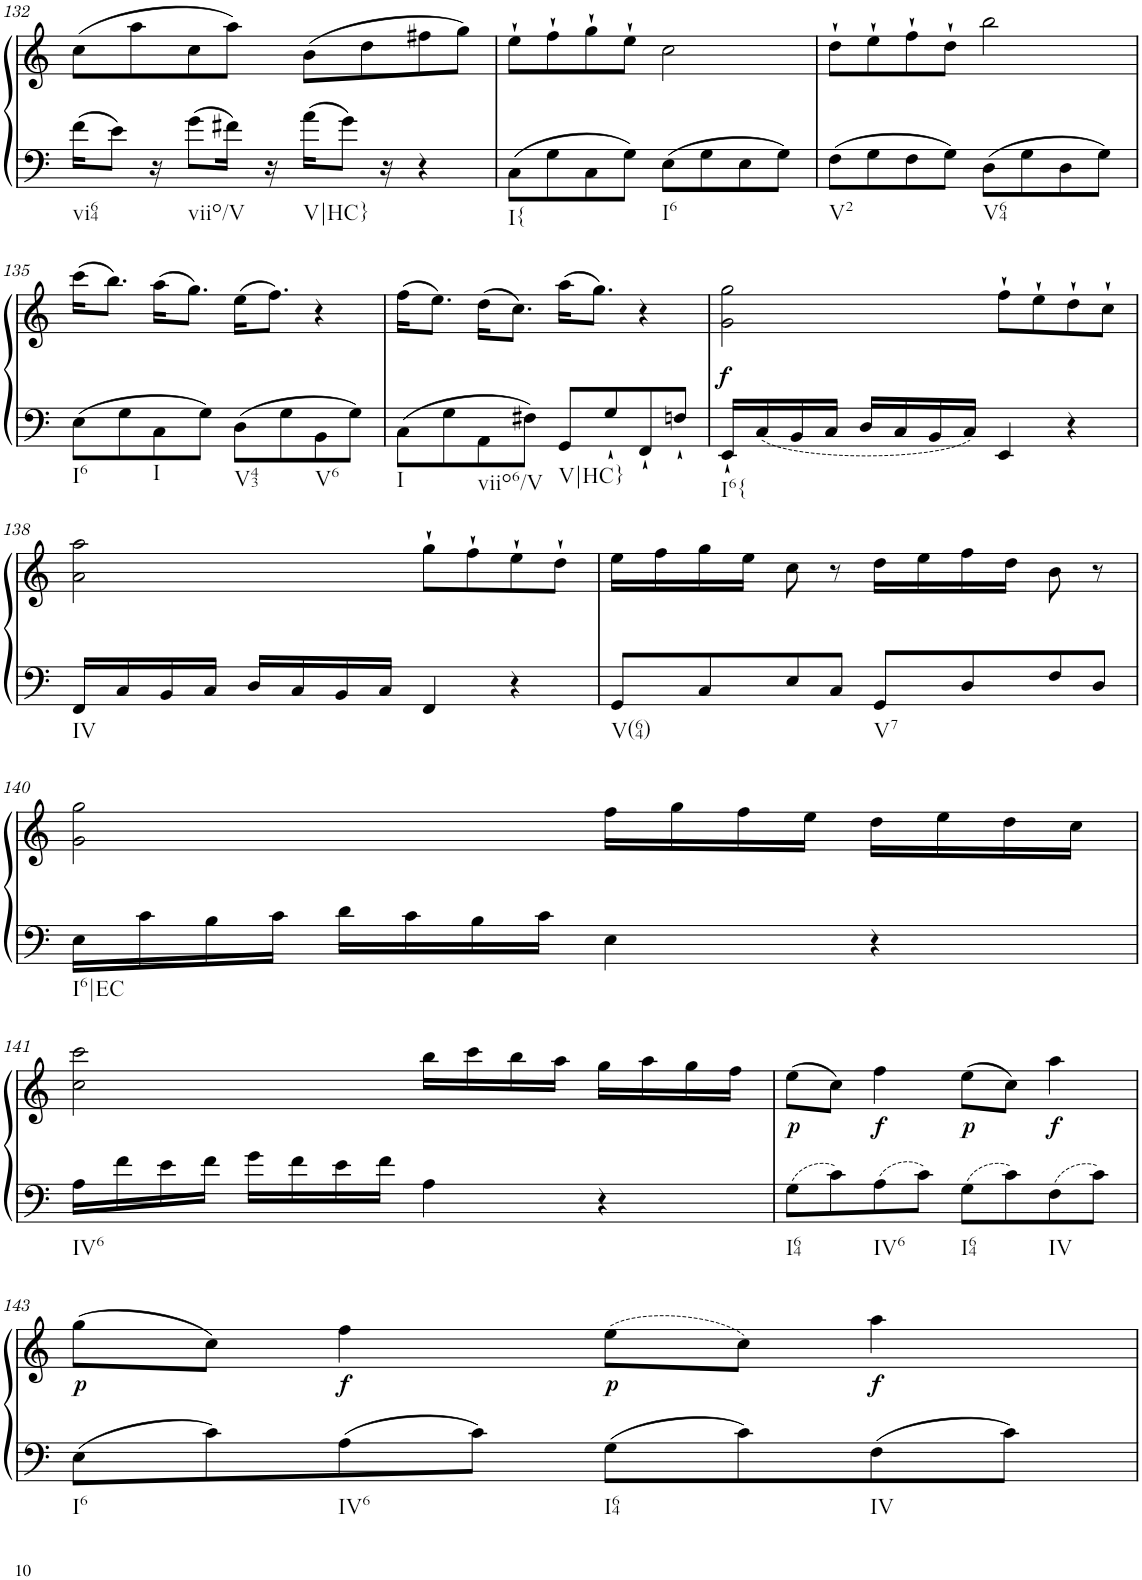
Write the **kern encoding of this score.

**kern	**kern	**dynam
*part1	*part1	*part1
*staff2	*staff1	*staff1/2
*I"Klavier linke Hand	*	*
!!LO:PB:g=z
*clefF4	*clefG2	*
*k[]	*k[]	*
*M4/4	*M4/4	*
=132	=132	=132
!LO:TX:b:t=vi64	!	!
16f\KL	(8cc\L	.
8e\J	.	.
.	8aa\	.
16r	.	.
!LO:TX:b:t=viio/V	!	!
8g\L	8cc\	.
16f#X\Jk	8aa\J)	.
16r	.	.
!LO:TX:b:t=V|HC}	!	!
16a\KL	(8b\L	.
8g\J	.	.
.	8dd\	.
16r	.	.
4r	8ff#X\	.
.	8gg\J)	.
=133	=133	=133
!LO:TX:b:t=I{	!	!
8C\L	8ee`\L	.
8G\	8ff`\	.
8C\	8gg`\	.
8G\J	8ee`\J	.
!LO:TX:b:t=I6	!	!
8E\L	2cc\	.
8G\	.	.
8E\	.	.
8G\J	.	.
=134	=134	=134
!LO:TX:b:t=V2	!	!
8F\L	8dd`\L	.
8G\	8ee`\	.
8F\	8ff`\	.
8G\J	8dd`\J	.
!LO:TX:b:t=V64	!	!
8D\L	2bb\	.
8G\	.	.
8D\	.	.
8G\J	.	.
!!LO:LB:g=z
=135	=135	=135
!LO:TX:b:t=I6	!	!
8E\L	(16ccc\KL	.
.	8.bb\J)	.
8G\	.	.
!LO:TX:b:t=I	!	!
8C\	(16aa\KL	.
.	8.gg\J)	.
8G\J	.	.
!LO:TX:b:t=V43	!	!
8D\L	(16ee\KL	.
.	8.ff\J)	.
8G\	.	.
!LO:TX:b:t=V6	!	!
8BB\	4r	.
8G\J	.	.
=136	=136	=136
!LO:TX:b:t=I	!	!
8C\L	(16ff\KL	.
.	8.ee\J)	.
8G\	.	.
!LO:TX:b:t=viio6/V	!	!
8AA\	(16dd\KL	.
.	8.cc\J)	.
8F#X\J	.	.
!LO:TX:b:t=V|HC}	!	!
8GG/L	(16aa\KL	.
.	8.gg\J)	.
8G`/	.	.
8FF`/	4r	.
8Fn`/J	.	.
=137	=137	=137
!LO:TX:b:t=I6{	!	!
!	!	!LO:DY:b
16EE`/LL	2g\ 2gg\	f
16C/	.	.
16BB/	.	.
16C/JJ	.	.
16D/LL	.	.
16C/	.	.
16BB/	.	.
16C/JJ	.	.
4EE/	8ff`\L	.
.	8ee`\	.
4r	8dd`\	.
.	8cc`\J	.
!!LO:LB:g=z
=138	=138	=138
!LO:TX:b:t=IV	!	!
16FF/LL	2a\ 2aa\	.
16C/	.	.
16BB/	.	.
16C/JJ	.	.
16D/LL	.	.
16C/	.	.
16BB/	.	.
16C/JJ	.	.
4FF/	8gg`\L	.
.	8ff`\	.
4r	8ee`\	.
.	8dd`\J	.
=139	=139	=139
!LO:TX:b:t=V(64)	!	!
8GG/L	16ee\LL	.
.	16ff\	.
8C/	16gg\	.
.	16ee\JJ	.
8E/	8cc\	.
8C/J	8r	.
!LO:TX:b:t=V7	!	!
8GG/L	16dd\LL	.
.	16ee\	.
8D/	16ff\	.
.	16dd\JJ	.
8F/	8b\	.
8D/J	8r	.
!!LO:LB:g=z
=140	=140	=140
!LO:TX:b:t=I6|EC	!	!
16E\LL	2g\ 2gg\	.
16c\	.	.
16B\	.	.
16c\JJ	.	.
16d\LL	.	.
16c\	.	.
16B\	.	.
16c\JJ	.	.
4E\	16ff\LL	.
.	16gg\	.
.	16ff\	.
.	16ee\JJ	.
4r	16dd\LL	.
.	16ee\	.
.	16dd\	.
.	16cc\JJ	.
!!LO:LB:g=z
=141	=141	=141
!LO:TX:b:t=IV6	!	!
16A\LL	2cc\ 2ccc\	.
16f\	.	.
16e\	.	.
16f\JJ	.	.
16g\LL	.	.
16f\	.	.
16e\	.	.
16f\JJ	.	.
4A\	16bb\LL	.
.	16ccc\	.
.	16bb\	.
.	16aa\JJ	.
4r	16gg\LL	.
.	16aa\	.
.	16gg\	.
.	16ff\JJ	.
=142	=142	=142
!LO:TX:b:t=I64	!	!
!	!	!LO:DY:b
8G\L	(8ee\L	p
8c\	8cc\J)	.
!LO:TX:b:t=IV6	!	!
!	!	!LO:DY:b
8A\	4ff\	f
8c\J	.	.
!LO:TX:b:t=I64	!	!
!	!	!LO:DY:b
8G\L	(8ee\L	p
8c\	8cc\J)	.
!LO:TX:b:t=IV	!	!
!	!	!LO:DY:b
8F\	4aa\	f
8c\J	.	.
!!LO:LB:g=z
=143	=143	=143
!LO:TX:b:t=I6	!	!
!	!	!LO:DY:b
8E\L	(8gg\L	p
8c\	8cc\J)	.
!LO:TX:b:t=IV6	!	!
!	!	!LO:DY:b
8A\	4ff\	f
8c\J	.	.
!LO:TX:b:t=I64	!	!
!	!	!LO:DY:b
8G\L	(8ee\L	p
8c\	8cc\J)	.
!LO:TX:b:t=IV	!	!
!	!	!LO:DY:b
8F\	4aa\	f
8c\J	.	.
=	=	=
*-	*-	*-
